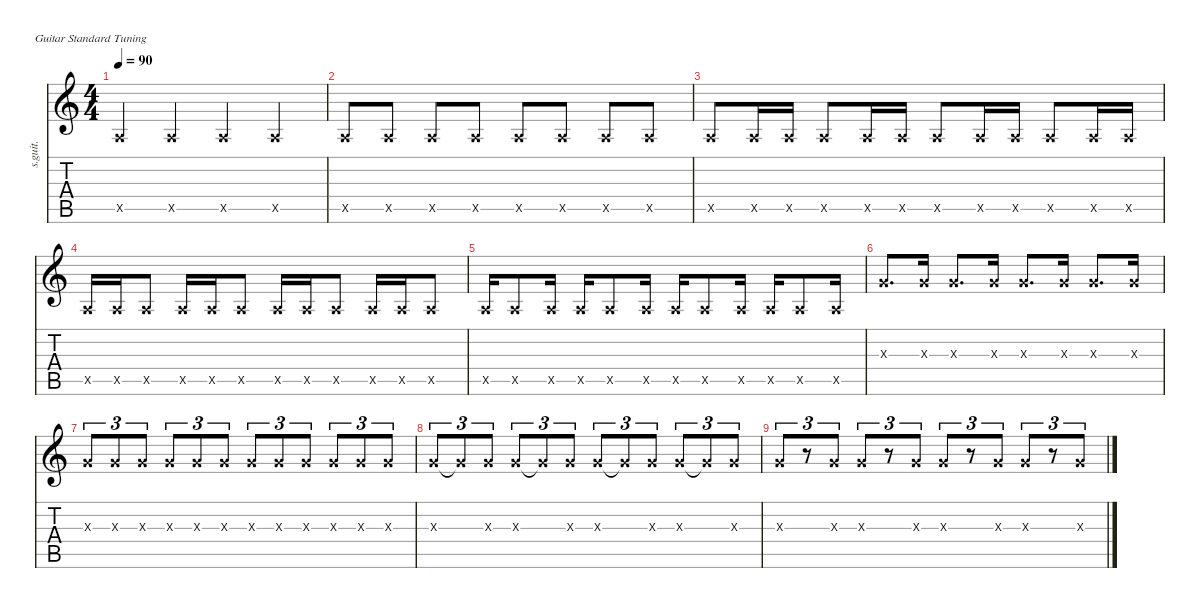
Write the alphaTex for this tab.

\defaultSystemsLayout 4
\hideDynamics
\bracketExtendMode nobrackets
\track ("Steel Guitar" "s.guit.") {instrument acousticguitarsteel}
\staff {score tabs}
\tuning (E4 B3 G3 D3 A2 E2)
\ts (4 4)
\tempo 90
\clef g2
\ks c
0.5{x}.4{dy mf instrument acousticguitarsteel beam Up} 0.5{x}.4{beam Up} 0.5{x}.4{beam Up} 0.5{x}.4{beam Up} |
0.5{x}.8{beam Up} 0.5{x}.8{beam Up} 0.5{x}.8{beam Up} 0.5{x}.8{beam Up} 0.5{x}.8{beam Up} 0.5{x}.8{beam Up} 0.5{x}.8{beam Up} 0.5{x}.8{beam Up} |
0.5{x}.8{beam Up} 0.5{x}.16{beam Up} 0.5{x}.16{beam Up} 0.5{x}.8{beam Up} 0.5{x}.16{beam Up} 0.5{x}.16{beam Up} 0.5{x}.8{beam Up} 0.5{x}.16{beam Up} 0.5{x}.16{beam Up} 0.5{x}.8{beam Up} 0.5{x}.16{beam Up} 0.5{x}.16{beam Up} |
0.5{x}.16{beam Up} 0.5{x}.16{beam Up} 0.5{x}.8{beam Up} 0.5{x}.16{beam Up} 0.5{x}.16{beam Up} 0.5{x}.8{beam Up} 0.5{x}.16{beam Up} 0.5{x}.16{beam Up} 0.5{x}.8{beam Up} 0.5{x}.16{beam Up} 0.5{x}.16{beam Up} 0.5{x}.8{beam Up} |
0.5{x}.16{beam Up} 0.5{x}.8{beam Up} 0.5{x}.16{beam Up} 0.5{x}.16{beam Up} 0.5{x}.8{beam Up} 0.5{x}.16{beam Up} 0.5{x}.16{beam Up} 0.5{x}.8{beam Up} 0.5{x}.16{beam Up} 0.5{x}.16{beam Up} 0.5{x}.8{beam Up} 0.5{x}.16{beam Up} |
0.3{x}.8{d beam Up} 0.3{x}.16{beam Up} 0.3{x}.8{d beam Up} 0.3{x}.16{beam Up} 0.3{x}.8{d beam Up} 0.3{x}.16{beam Up} 0.3{x}.8{d beam Up} 0.3{x}.16{beam Up} |
0.3{x}.8{tu (3 2) beam Up} 0.3{x}.8{tu (3 2) beam Up} 0.3{x}.8{tu (3 2) beam Up} 0.3{x}.8{tu (3 2) beam Up} 0.3{x}.8{tu (3 2) beam Up} 0.3{x}.8{tu (3 2) beam Up} 0.3{x}.8{tu (3 2) beam Up} 0.3{x}.8{tu (3 2) beam Up} 0.3{x}.8{tu (3 2) beam Up} 0.3{x}.8{tu (3 2) beam Up} 0.3{x}.8{tu (3 2) beam Up} 0.3{x}.8{tu (3 2) beam Up} |
0.3{x}.8{tu (3 2) beam Up} 0.3{x t}.8{tu (3 2) beam Up} 0.3{x}.8{tu (3 2) beam Up} 0.3{x}.8{tu (3 2) beam Up} 0.3{x t}.8{tu (3 2) beam Up} 0.3{x}.8{tu (3 2) beam Up} 0.3{x}.8{tu (3 2) beam Up} 0.3{x t}.8{tu (3 2) beam Up} 0.3{x}.8{tu (3 2) beam Up} 0.3{x}.8{tu (3 2) beam Up} 0.3{x t}.8{tu (3 2) beam Up} 0.3{x}.8{tu (3 2) beam Up} |
0.3{x}.8{tu (3 2) beam Up} r.8{tu (3 2) beam Up} 0.3{x}.8{tu (3 2) beam Up} 0.3{x}.8{tu (3 2) beam Up} r.8{tu (3 2) beam Up} 0.3{x}.8{tu (3 2) beam Up} 0.3{x}.8{tu (3 2) beam Up} r.8{tu (3 2) beam Up} 0.3{x}.8{tu (3 2) beam Up} 0.3{x}.8{tu (3 2) beam Up} r.8{tu (3 2) beam Up} 0.3{x}.8{tu (3 2) beam Up}
